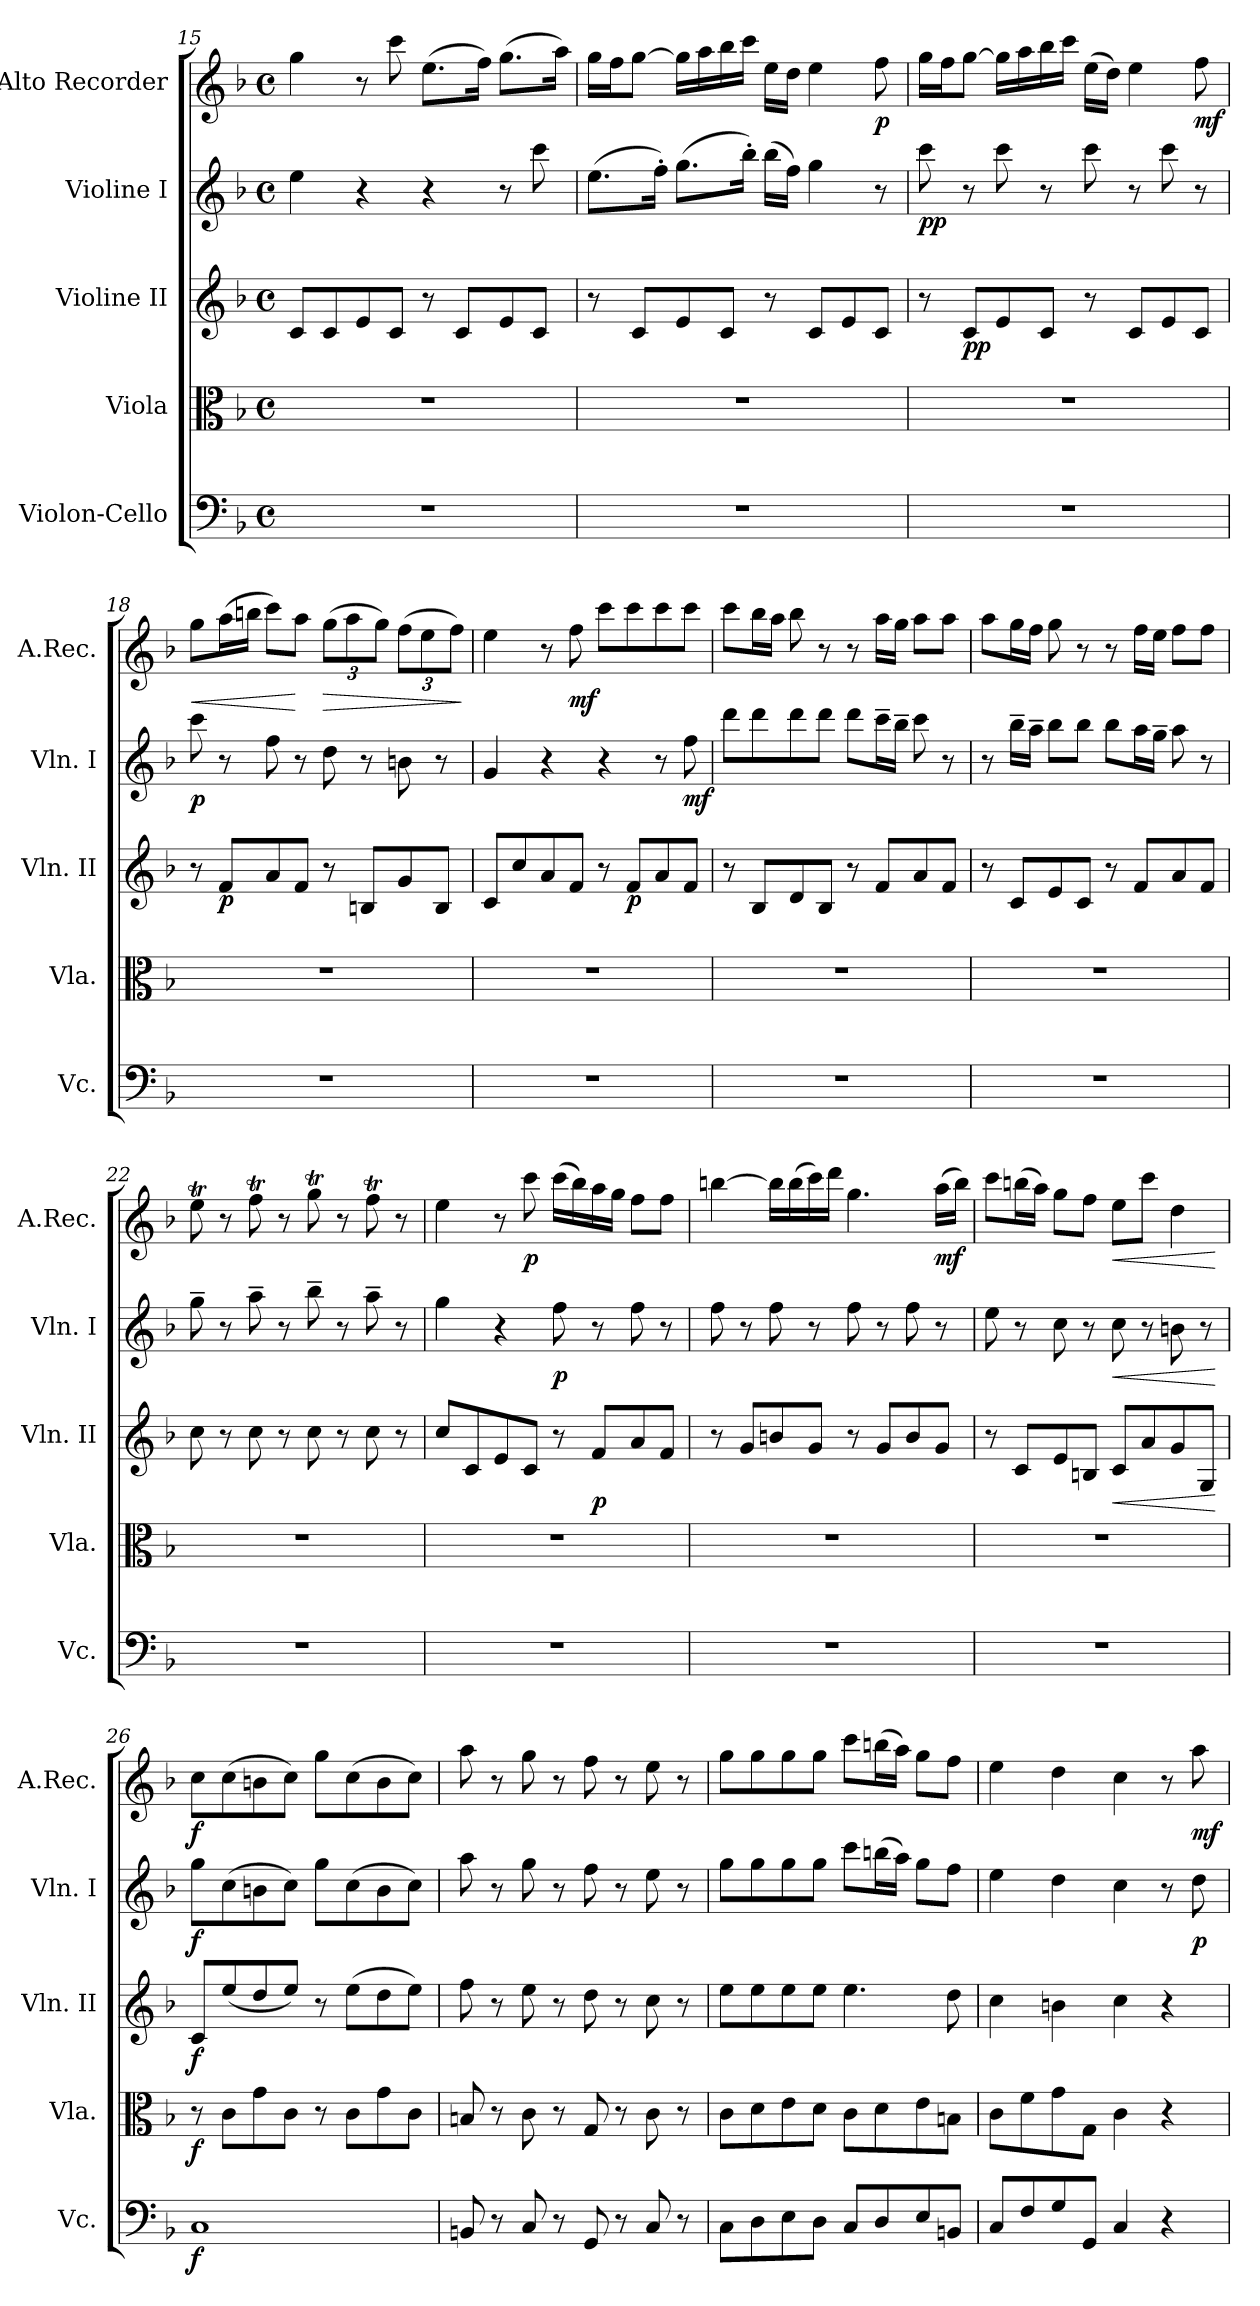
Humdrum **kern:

**kern	**dynam	**kern	**dynam	**kern	**dynam	**kern	**dynam	**kern	**dynam
*part5	*part5	*part4	*part4	*part3	*part3	*part2	*part2	*part1	*part1
*staff5	*staff5	*staff4	*staff4	*staff3	*staff3	*staff2	*staff2	*staff1	*staff1
*I"Violon-Cello	*	*I"Viola	*	*I"Violine II	*	*I"Violine I	*	*I"Alto Recorder	*
*I'Vc.	*	*I'Vla.	*	*I'Vln. II	*	*I'Vln. I	*	*I'A.Rec.	*
*clefF4	*	*clefC3	*	*clefG2	*	*clefG2	*	*clefG2	*
*k[b-]	*	*k[b-]	*	*k[b-]	*	*k[b-]	*	*k[b-]	*
*M4/4	*	*M4/4	*	*M4/4	*	*M4/4	*	*M4/4	*
*met(c)	*	*met(c)	*	*met(c)	*	*met(c)	*	*met(c)	*
=15	=15	=15	=15	=15	=15	=15	=15	=15	=15
1r	.	1r	.	8c/L	.	4ee\	.	4gg\	.
.	.	.	.	8c/	.	.	.	.	.
.	.	.	.	8e/	.	4r	.	8r	.
.	.	.	.	8c/J	.	.	.	8ccc\	.
.	.	.	.	8r	.	4r	.	(>8.ee\L	.
.	.	.	.	8c/L	.	.	.	.	.
.	.	.	.	.	.	.	.	16ff\Jk)	.
.	.	.	.	8e/	.	8r	.	(>8.gg\L	.
.	.	.	.	8c/J	.	8ccc\	.	.	.
.	.	.	.	.	.	.	.	16aa\Jk)	.
=16	=16	=16	=16	=16	=16	=16	=16	=16	=16
1r	.	1r	.	8r	.	(>8.ee\L	.	16gg\LL	.
.	.	.	.	.	.	.	.	16ff\J	.
.	.	.	.	8c/L	.	.	.	[8gg\J	.
.	.	.	.	.	.	16ff'\Jk)	.	.	.
.	.	.	.	8e/	.	(>8.gg\L	.	16gg\LL]	.
.	.	.	.	.	.	.	.	16aa\	.
.	.	.	.	8c/J	.	.	.	16bb-\	.
.	.	.	.	.	.	16bb-'\Jk)	.	16ccc\JJ	.
.	.	.	.	8r	.	(>16bb-\LL	.	16ee\LL	.
.	.	.	.	.	.	16ff\JJ)	.	16dd\JJ	.
.	.	.	.	8c/L	.	4gg\	.	4ee\	.
.	.	.	.	8e/	.	.	.	.	.
!	!	!	!	!	!	!	!	!	!LO:DY:b
.	.	.	.	8c/J	.	8r	.	8ff\	p
=17	=17	=17	=17	=17	=17	=17	=17	=17	=17
!	!	!	!	!	!	!	!LO:DY:b	!	!
1r	.	1r	.	8r	.	8ccc\	pp	16gg\LL	.
.	.	.	.	.	.	.	.	16ff\J	.
!	!	!	!	!	!LO:DY:b	!	!	!	!
.	.	.	.	8c/L	pp	8r	.	[8gg\J	.
.	.	.	.	8e/	.	8ccc\	.	16gg\LL]	.
.	.	.	.	.	.	.	.	16aa\	.
.	.	.	.	8c/J	.	8r	.	16bb-\	.
.	.	.	.	.	.	.	.	16ccc\JJ	.
.	.	.	.	8r	.	8ccc\	.	(>16ee\LL	.
.	.	.	.	.	.	.	.	16dd\JJ)	.
.	.	.	.	8c/L	.	8r	.	4ee\	.
.	.	.	.	8e/	.	8ccc\	.	.	.
!	!	!	!	!	!	!	!	!	!LO:DY:b
.	.	.	.	8c/J	.	8r	.	8ff\	mf
!!LO:LB:g=z
=18	=18	=18	=18	=18	=18	=18	=18	=18	=18
!	!	!	!	!	!	!	!LO:DY:b	!	!LO:HP:b
1r	.	1r	.	8r	.	8ccc\	p	8gg\L	<
!	!	!	!	!	!LO:DY:b	!	!	!	!
.	.	.	.	8f/L	p	8r	.	(>16aa\L	.
.	.	.	.	.	.	.	.	16bbn\JJ	.
.	.	.	.	8a/	.	8ff\	.	8ccc\L)	.
.	.	.	.	8f/J	.	8r	.	8aa\J	[
*	*	*	*	*	*	*	*	*Xbrackettup	*
!	!	!	!	!	!	!	!	!	!LO:HP:b
.	.	.	.	8r	.	8dd\	.	(>12gg\L	>
.	.	.	.	.	.	.	.	12aa\	.
.	.	.	.	8Bn/L	.	8r	.	.	.
.	.	.	.	.	.	.	.	12gg\J)	.
.	.	.	.	8g/	.	8bn\	.	(12ff\L	.
.	.	.	.	.	.	.	.	12ee\	.
.	.	.	.	8B/J	.	8r	.	.	.
.	.	.	.	.	.	.	.	12ff\J)	.
.	.	.	.	.	.	.	.	.	]
=19	=19	=19	=19	=19	=19	=19	=19	=19	=19
1r	.	1r	.	8c/L	.	4g/	.	4ee\	.
.	.	.	.	8cc/	.	.	.	.	.
.	.	.	.	8a/	.	4r	.	8r	.
!	!	!	!	!	!	!	!	!	!LO:DY:b
.	.	.	.	8f/J	.	.	.	8ff\	mf
.	.	.	.	8r	.	4r	.	8ccc\L	.
!	!	!	!	!	!LO:DY:b	!	!	!	!
.	.	.	.	8f/L	p	.	.	8ccc\	.
.	.	.	.	8a/	.	8r	.	8ccc\	.
!	!	!	!	!	!	!	!LO:DY:b	!	!
.	.	.	.	8f/J	.	8ff\	mf	8ccc\J	.
=20	=20	=20	=20	=20	=20	=20	=20	=20	=20
1r	.	1r	.	8r	.	8ddd\L	.	8ccc\L	.
.	.	.	.	8B-/L	.	8ddd\	.	16bb-\L	.
.	.	.	.	.	.	.	.	16aa\JJ	.
.	.	.	.	8d/	.	8ddd\	.	8bb-\	.
.	.	.	.	8B-/J	.	8ddd\J	.	8r	.
.	.	.	.	8r	.	8ddd\L	.	8r	.
.	.	.	.	8f/L	.	16ccc~\L	.	16aa\LL	.
.	.	.	.	.	.	16bb-~\JJ	.	16gg\JJ	.
.	.	.	.	8a/	.	8ccc\	.	8aa\L	.
.	.	.	.	8f/J	.	8r	.	8aa\J	.
=21	=21	=21	=21	=21	=21	=21	=21	=21	=21
1r	.	1r	.	8r	.	8r	.	8aa\L	.
.	.	.	.	8c/L	.	16bb-~\LL	.	16gg\L	.
.	.	.	.	.	.	16aa~\JJ	.	16ff\JJ	.
.	.	.	.	8e/	.	8bb-\L	.	8gg\	.
.	.	.	.	8c/J	.	8bb-\J	.	8r	.
.	.	.	.	8r	.	8bb-\L	.	8r	.
.	.	.	.	8f/L	.	16aa\L	.	16ff\LL	.
.	.	.	.	.	.	16gg~\JJ	.	16ee\JJ	.
.	.	.	.	8a/	.	8aa\	.	8ff\L	.
.	.	.	.	8f/J	.	8r	.	8ff\J	.
=22	=22	=22	=22	=22	=22	=22	=22	=22	=22
1r	.	1r	.	8cc\	.	8gg~\	.	8eet\	.
.	.	.	.	8r	.	8r	.	8r	.
.	.	.	.	8cc\	.	8aa~\	.	8ffT\	.
.	.	.	.	8r	.	8r	.	8r	.
.	.	.	.	8cc\	.	8bb-~\	.	8ggT\	.
.	.	.	.	8r	.	8r	.	8r	.
.	.	.	.	8cc\	.	8aa~\	.	8ffT\	.
.	.	.	.	8r	.	8r	.	8r	.
=23	=23	=23	=23	=23	=23	=23	=23	=23	=23
1r	.	1r	.	8cc/L	.	4gg\	.	4ee\	.
.	.	.	.	8c/	.	.	.	.	.
.	.	.	.	8e/	.	4r	.	8r	.
!	!	!	!	!	!	!	!	!	!LO:DY:b
.	.	.	.	8c/J	.	.	.	8ccc\	p
!	!	!	!	!	!	!	!LO:DY:b	!	!
.	.	.	.	8r	.	8ff\	p	(>16ccc\LL	.
.	.	.	.	.	.	.	.	16bb-\)	.
!	!	!	!	!	!LO:DY:b	!	!	!	!
.	.	.	.	8f/L	p	8r	.	16aa\	.
.	.	.	.	.	.	.	.	16gg\JJ	.
.	.	.	.	8a/	.	8ff\	.	8ff\L	.
.	.	.	.	8f/J	.	8r	.	8ff\J	.
!!LO:PB:g=z
=24	=24	=24	=24	=24	=24	=24	=24	=24	=24
1r	.	1r	.	8r	.	8ff\	.	[4bbn\	.
.	.	.	.	8g/L	.	8r	.	.	.
.	.	.	.	8bn/	.	8ff\	.	16bb\LL]	.
.	.	.	.	.	.	.	.	(>16bb\	.
.	.	.	.	8g/J	.	8r	.	16ccc\)	.
.	.	.	.	.	.	.	.	16ddd\JJ	.
.	.	.	.	8r	.	8ff\	.	4.gg\	.
.	.	.	.	8g/L	.	8r	.	.	.
.	.	.	.	8b/	.	8ff\	.	.	.
!	!	!	!	!	!	!	!	!	!LO:DY:b
.	.	.	.	8g/J	.	8r	.	(>16aa\LL	mf
.	.	.	.	.	.	.	.	16bb\JJ)	.
=25	=25	=25	=25	=25	=25	=25	=25	=25	=25
1r	.	1r	.	8r	.	8ee\	.	8ccc\L	.
.	.	.	.	8c/L	.	8r	.	(>16bbn\L	.
.	.	.	.	.	.	.	.	16aa\JJ)	.
.	.	.	.	8e/	.	8cc\	.	8gg\L	.
.	.	.	.	8Bn/J	.	8r	.	8ff\J	.
!	!	!	!	!	!LO:HP:b	!	!LO:HP:b	!	!LO:HP:b
.	.	.	.	8c/L	<	8cc\	<	8ee\L	<
.	.	.	.	8a/	.	8r	.	8ccc\J	.
.	.	.	.	8g/	.	8bn\	.	4dd\	.
.	.	.	.	8G/J	.	8r	.	.	.
.	.	.	.	.	[	.	[	.	[
=26	=26	=26	=26	=26	=26	=26	=26	=26	=26
!	!LO:DY:b	!	!LO:DY:b	!	!LO:DY:b	!	!LO:DY:b	!	!LO:DY:b
1C	f	8r	f	8c/L	f	8gg\L	f	8cc\L	f
.	.	8c\L	.	(8ee/	.	(>8cc\	.	(>8cc\	.
.	.	8g\	.	8dd/	.	8bn\	.	8bn\	.
.	.	8c\J	.	8ee/J)	.	8cc\J)	.	8cc\J)	.
.	.	8r	.	8r	.	8gg\L	.	8gg\L	.
.	.	8c\L	.	(>8ee\L	.	(>8cc\	.	(>8cc\	.
.	.	8g\	.	8dd\	.	8b\	.	8b\	.
.	.	8c\J	.	8ee\J)	.	8cc\J)	.	8cc\J)	.
=27	=27	=27	=27	=27	=27	=27	=27	=27	=27
8BBn/	.	8Bn/	.	8ff\	.	8aa\	.	8aa\	.
8r	.	8r	.	8r	.	8r	.	8r	.
8C/	.	8c\	.	8ee\	.	8gg\	.	8gg\	.
8r	.	8r	.	8r	.	8r	.	8r	.
8GG/	.	8G/	.	8dd\	.	8ff\	.	8ff\	.
8r	.	8r	.	8r	.	8r	.	8r	.
8C/	.	8c\	.	8cc\	.	8ee\	.	8ee\	.
8r	.	8r	.	8r	.	8r	.	8r	.
=28	=28	=28	=28	=28	=28	=28	=28	=28	=28
8C\L	.	8c\L	.	8ee\L	.	8gg\L	.	8gg\L	.
8D\	.	8d\	.	8ee\	.	8gg\	.	8gg\	.
8E\	.	8e\	.	8ee\	.	8gg\	.	8gg\	.
8D\J	.	8d\J	.	8ee\J	.	8gg\J	.	8gg\J	.
8C/L	.	8c\L	.	4.ee\	.	8ccc\L	.	8ccc\L	.
8D/	.	8d\	.	.	.	(>16bbn\L	.	(>16bbn\L	.
.	.	.	.	.	.	16aa\JJ)	.	16aa\JJ)	.
8E/	.	8e\	.	.	.	8gg\L	.	8gg\L	.
8BBn/J	.	8Bn\J	.	8dd\	.	8ff\J	.	8ff\J	.
=29	=29	=29	=29	=29	=29	=29	=29	=29	=29
8C/L	.	8c\L	.	4cc\	.	4ee\	.	4ee\	.
8F/	.	8f\	.	.	.	.	.	.	.
8G/	.	8g\	.	4bn\	.	4dd\	.	4dd\	.
8GG/J	.	8G\J	.	.	.	.	.	.	.
4C/	.	4c\	.	4cc\	.	4cc\	.	4cc\	.
4r	.	4r	.	4r	.	8r	.	8r	.
!	!	!	!	!	!	!	!LO:DY:b	!	!LO:DY:b
.	.	.	.	.	.	8dd\	p	8aa\	mf
=	=	=	=	=	=	=	=	=	=
*-	*-	*-	*-	*-	*-	*-	*-	*-	*-
